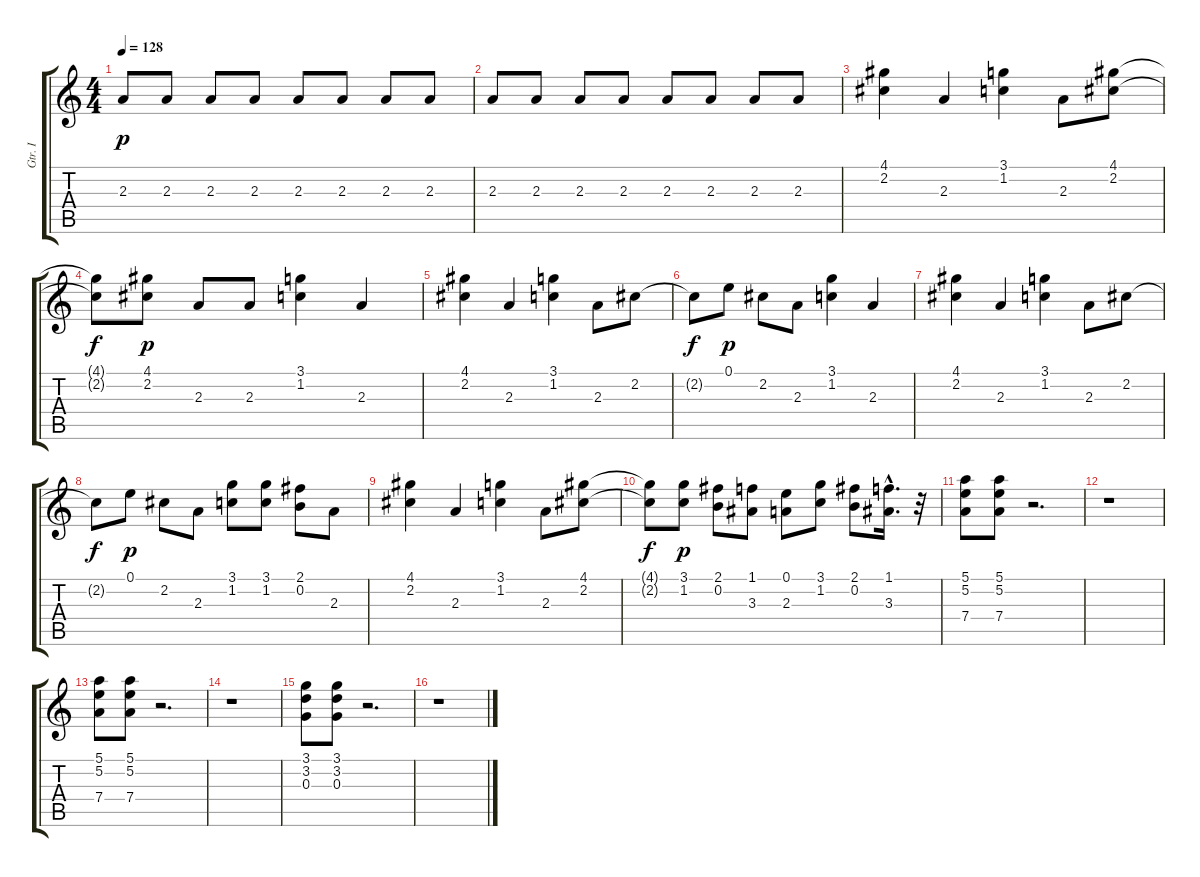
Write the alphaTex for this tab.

\track ("Gtr. I" "Gtr. I") {instrument overdrivenguitar}
\staff {score tabs}
\tuning (E4 B3 G3 D3 A2 E2) {hide}
\ts (4 4)
\tempo 128
\clef g2
\ks c
2.3.8{dy p} 2.3.8 2.3.8 2.3.8 2.3.8 2.3.8 2.3.8 2.3.8 |
2.3.8 2.3.8 2.3.8 2.3.8 2.3.8 2.3.8 2.3.8 2.3.8 |
(4.1 2.2).4 2.3.4 (3.1 1.2).4 2.3.8 (4.1 2.2).8 |
(4.1{t} 2.2{t}).8{dy f} (4.1 2.2).8{dy p} 2.3.8 2.3.8 (3.1 1.2).4 2.3.4 |
(4.1 2.2).4 2.3.4 (3.1 1.2).4 2.3.8 2.2.8 |
2.2{t}.8{dy f} 0.1.8{dy p} 2.2.8 2.3.8 (3.1 1.2).4 2.3.4 |
(4.1 2.2).4 2.3.4 (3.1 1.2).4 2.3.8 2.2.8 |
2.2{t}.8{dy f} 0.1.8{dy p} 2.2.8 2.3.8 (3.1 1.2).8 (3.1 1.2).8 (2.1 0.2).8 2.3.8 |
(4.1 2.2).4 2.3.4 (3.1 1.2).4 2.3.8 (4.1 2.2).8 |
(4.1{t} 2.2{t}).8{dy f} (3.1 1.2).8{dy p} (2.1 0.2).8 (1.1 3.3).8 (0.1 2.3).8 (3.1 1.2).8 (2.1 0.2).8 (1.1{hac} 3.3{hac}).16{d} r.32 |
(5.1 5.2 7.4).8 (5.1 5.2 7.4).8 r.2{d} |
r.1 |
(5.1 5.2 7.4).8 (5.1 5.2 7.4).8 r.2{d} |
r.1 |
(3.1 3.2 0.3).8 (3.1 3.2 0.3).8 r.2{d} |
r.1
